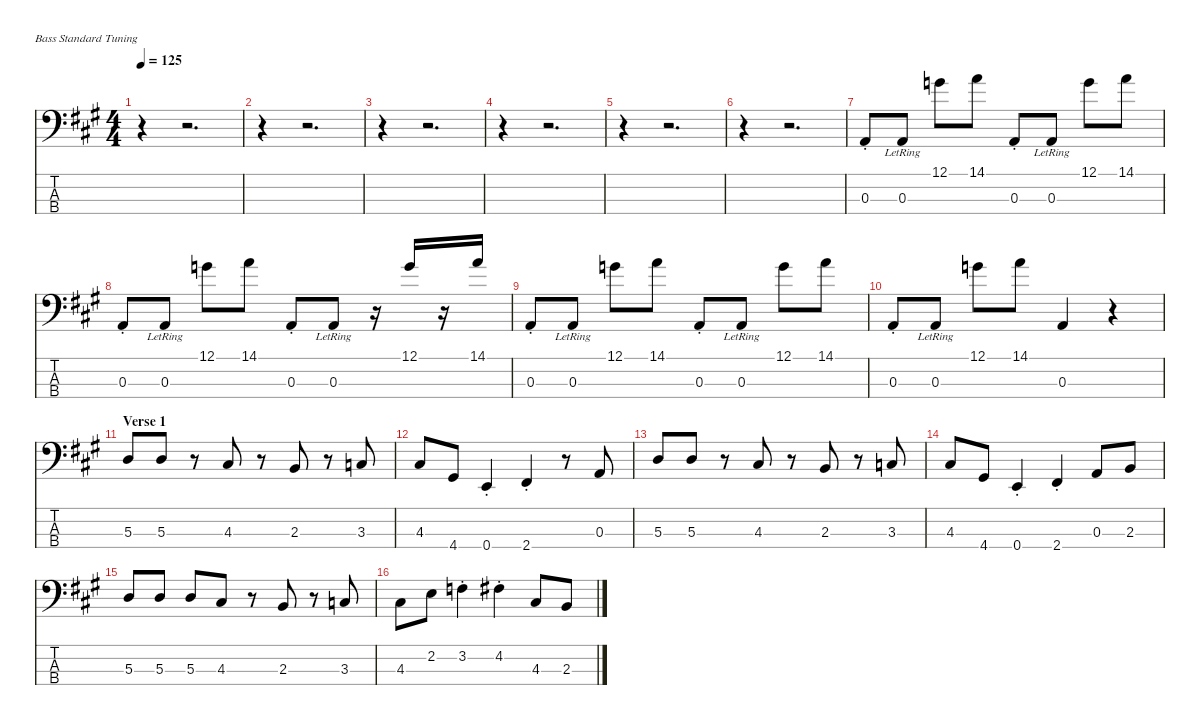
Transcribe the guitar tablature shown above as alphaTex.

\defaultSystemsLayout 4
\hideDynamics
\bracketExtendMode nobrackets
\singleTrackTrackNamePolicy hidden
\multiTrackTrackNamePolicy hidden
\otherSystemsTrackNameOrientation horizontal
\track ("Bass" "fl.bs.") {instrument fretlessbass}
\staff {score tabs}
\tuning (G2 D2 A1 E1)
\ts (4 4)
\tempo 125
\clef f4
\ks a
r.4{dy f instrument fretlessbass beam Down} r.2{d beam Down} |
r.4{beam Down} r.2{d beam Down} |
r.4{beam Down} r.2{d beam Down} |
r.4{beam Down} r.2{d beam Down} |
r.4{beam Down} r.2{d beam Down} |
r.4{beam Down} r.2{d beam Down} |
0.3{st acc forcenatural}.8{beam Up} 0.3{lr acc forcenatural}.8{beam Up} 12.1{acc forcenatural}.8{beam Down} 14.1{acc forcenatural}.8{beam Down} 0.3{st acc forcenatural}.8{beam Up} 0.3{lr acc forcenatural}.8{beam Up} 12.1{acc forcenatural}.8{beam Down} 14.1{acc forcenatural}.8{beam Down} |
0.3{st acc forcenatural}.8{beam Up} 0.3{lr acc forcenatural}.8{beam Up} 12.1{acc forcenatural}.8{beam Down} 14.1{acc forcenatural}.8{beam Down} 0.3{st acc forcenatural}.8{beam Up} 0.3{lr acc forcenatural}.8{beam Up} r.16{beam Up} 12.1{acc forcenatural}.16{beam Down} r.16{beam Down} 14.1{acc forcenatural}.16{beam Down} |
0.3{st acc forcenatural}.8{beam Up} 0.3{lr acc forcenatural}.8{beam Up} 12.1{acc forcenatural}.8{beam Down} 14.1{acc forcenatural}.8{beam Down} 0.3{st acc forcenatural}.8{beam Up} 0.3{lr acc forcenatural}.8{beam Up} 12.1{acc forcenatural}.8{beam Down} 14.1{acc forcenatural}.8{beam Down} |
0.3{st acc forcenatural}.8{beam Up} 0.3{lr acc forcenatural}.8{beam Up} 12.1{acc forcenatural}.8{beam Down} 14.1{acc forcenatural}.8{beam Down} 0.3{acc forcenatural}.4{beam Up} r.4{beam Up} |
\section ("" "Verse 1")
5.3{acc forcenatural}.8{beam Up} 5.3{acc forcenatural}.8{beam Up} r.8{beam Up} 4.3{acc #}.8{beam Up} r.8{beam Up} 2.3{acc forcenatural}.8{beam Up} r.8{beam Up} 3.3{acc forcenatural}.8{beam Up} |
4.3{acc #}.8{beam Up} 4.4{acc #}.8{beam Up} 0.4{st acc forcenatural}.4{beam Up} 2.4{st acc #}.4{beam Up} r.8{beam Up} 0.3{acc forcenatural}.8{beam Up} |
5.3{acc forcenatural}.8{beam Up} 5.3{acc forcenatural}.8{beam Up} r.8{beam Up} 4.3{acc #}.8{beam Up} r.8{beam Up} 2.3{acc forcenatural}.8{beam Up} r.8{beam Up} 3.3{acc forcenatural}.8{beam Up} |
4.3{acc #}.8{beam Up} 4.4{acc #}.8{beam Up} 0.4{st acc forcenatural}.4{beam Up} 2.4{st acc #}.4{beam Up} 0.3{acc forcenatural}.8{beam Up} 2.3{acc forcenatural}.8{beam Up} |
5.3{acc forcenatural}.8{beam Up} 5.3{acc forcenatural}.8{beam Up} 5.3{acc forcenatural}.8{beam Up} 4.3{acc #}.8{beam Up} r.8{beam Up} 2.3{acc forcenatural}.8{beam Up} r.8{beam Up} 3.3{acc forcenatural}.8{beam Up} |
4.3{acc #}.8{beam Down} 2.2{acc forcenatural}.8{beam Down} 3.2{st acc forcenatural}.4{beam Down} 4.2{st acc #}.4{beam Down} 4.3{acc #}.8{beam Up} 2.3{acc forcenatural}.8{beam Up}
